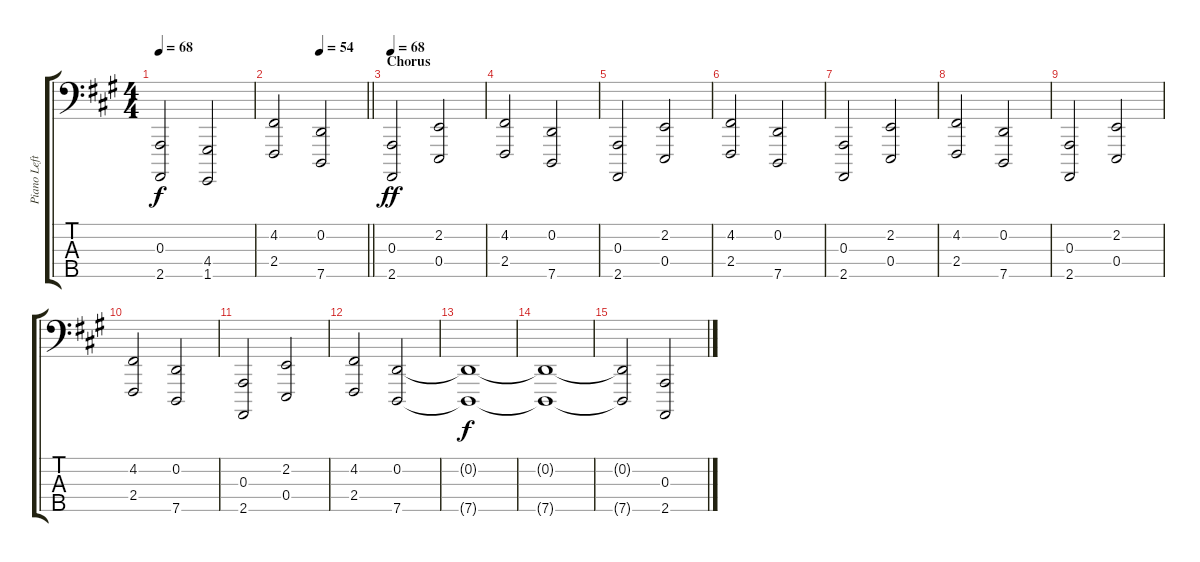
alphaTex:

\track ("Piano Left" "Piano Left") {instrument acousticgrandpiano}
\staff {score tabs}
\tuning (G2 D2 A1 E1 G0) {hide}
\ts (4 4)
\tempo 68
\clef f4
\ks a
(0.3 2.5).2{dy f} (4.4 1.5).2 |
\tempo (54 0.5)
\barLineRight lightlight
(4.2 2.4).2 (0.2 7.5).2 |
\section ("" "Chorus")
\tempo 68
(0.3 2.5).2{dy ff} (2.2 0.4).2 |
(4.2 2.4).2 (0.2 7.5).2 |
(0.3 2.5).2 (2.2 0.4).2 |
(4.2 2.4).2 (0.2 7.5).2 |
(0.3 2.5).2 (2.2 0.4).2 |
(4.2 2.4).2 (0.2 7.5).2 |
(0.3 2.5).2 (2.2 0.4).2 |
(4.2 2.4).2 (0.2 7.5).2 |
(0.3 2.5).2 (2.2 0.4).2 |
(4.2 2.4).2 (0.2 7.5).2 |
(0.2{t} 7.5{t}).1{dy f} |
(0.2{t} 7.5{t}).1 |
(0.2{t} 7.5{t}).2 (0.3 2.5).2
